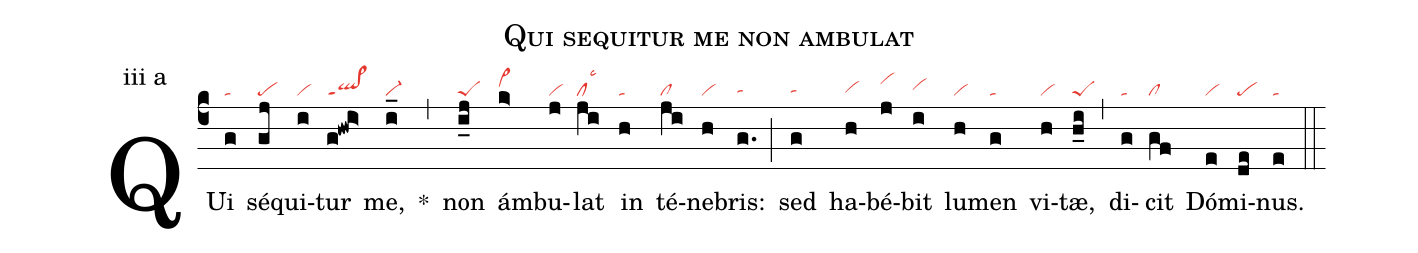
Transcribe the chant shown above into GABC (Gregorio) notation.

name: Qui sequitur me non ambulat;
annotation: iii a;
mode: 3;
nabc-lines: 1;
%%
(c4)
QUi(g|ta) sé(gj|pe)qui(i|vi)tur(g!hwi>|ql>ppt1) me,(i_|vi-) *(,)
non(i_j|peS) ám(k>|vi>hi)bu(j|vi)lat(ji|cllsc3) in(h|ta) té(ji|cl)ne(h|vi)bris:(g.|tahg) (;)
sed(g|tahg) ha(h|vihg)bé(j|vihj)bit(i|vihh) lu(h|vi)men(g|ta) vi(h|vi)tæ,(h_i|peS) (,)
di(g|ta)cit(gf|cl) Dó(e|vi)mi(de|pe)nus.(e|ta) (::)
